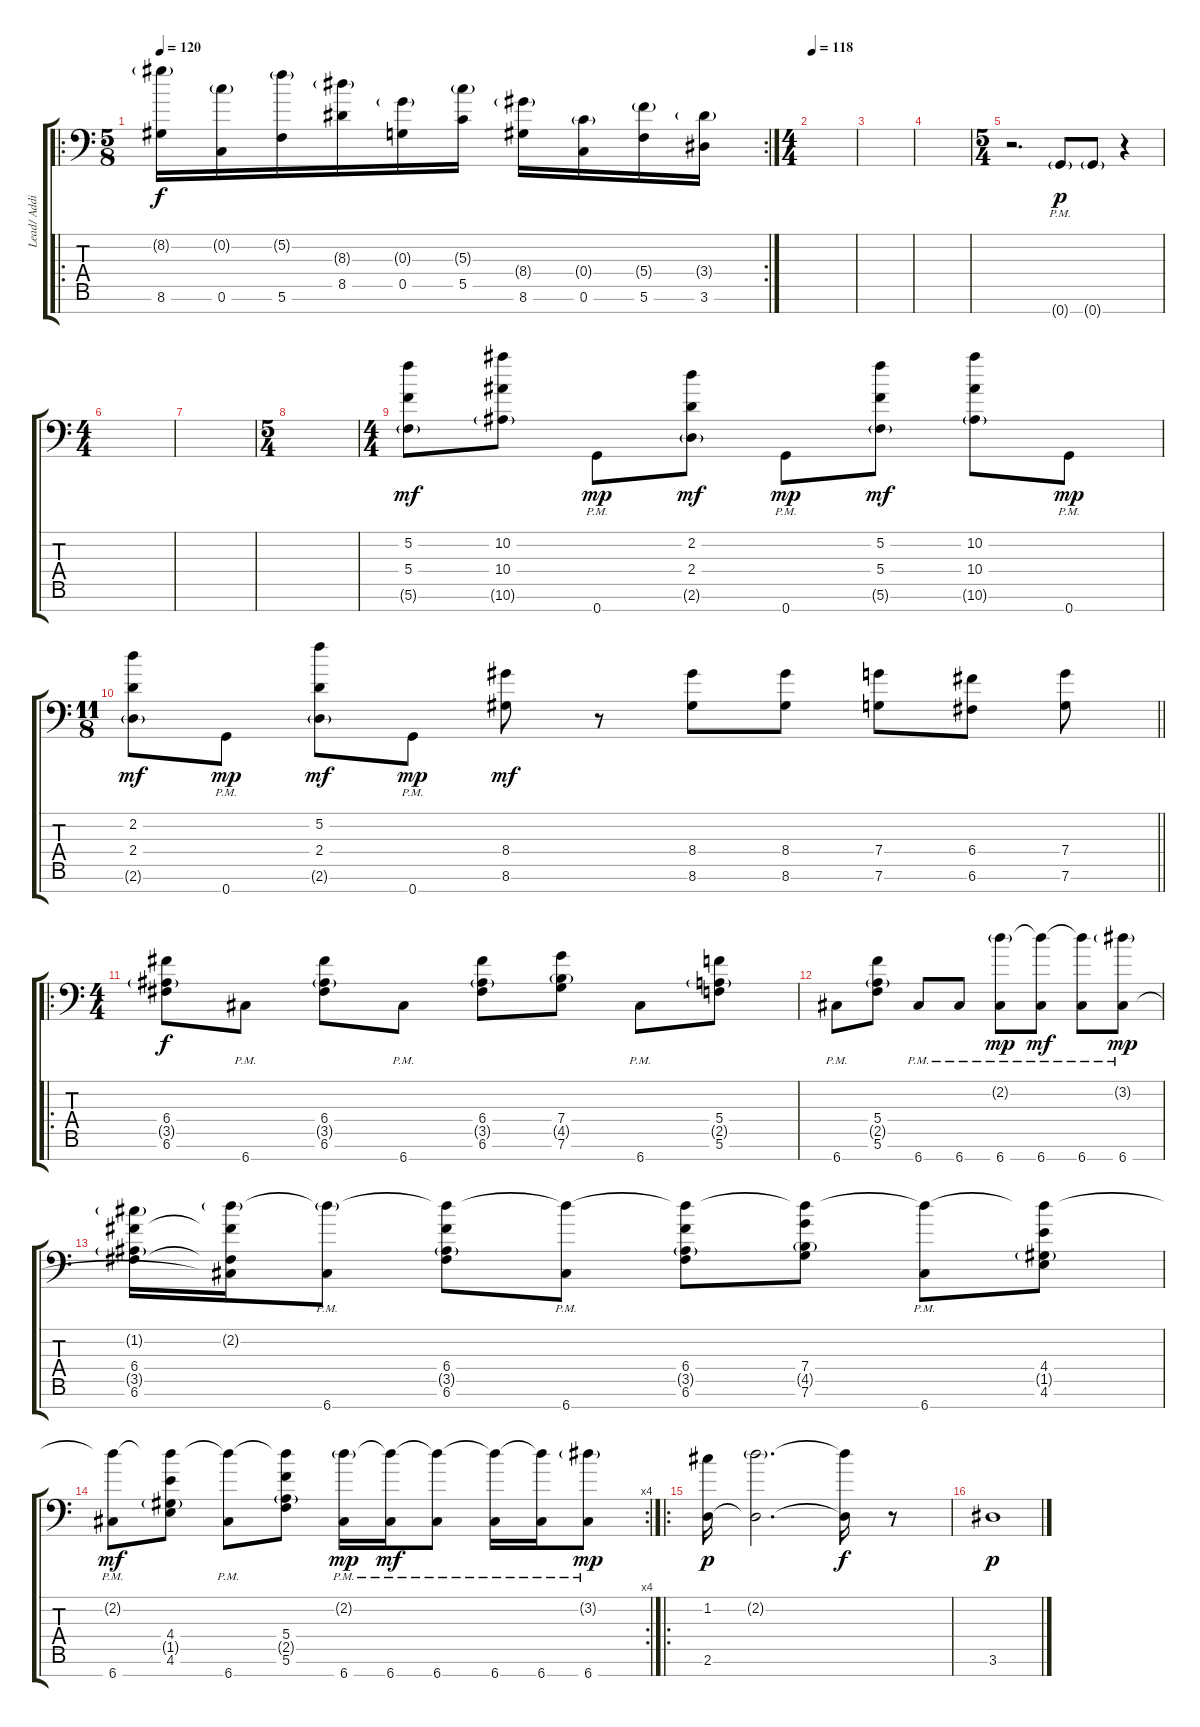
\track ("Lead/ Additional" "Lead/ Addi") {instrument overdrivenguitar}
\staff {score tabs}
\tuning (E4 C4 G3 C3 G2 C2 G1) {hide}
\ro
\rc 2
\ts (5 8)
\tempo 120
\clef f4
\ks c
(8.2{g} 8.6).16{dy f} (0.2{g} 0.6).16 (5.2{g} 5.6).16 (8.3{g} 8.5).16 (0.3{g} 0.5).16 (5.3{g} 5.5).16 (8.4{g} 8.6).16 (0.4{g} 0.6).16 (5.4{g} 5.6).16 (3.4{g} 3.6).16 |
\ts (4 4)
\tempo 118
|
|
|
\ts (5 4)
r.2{d} 0.7{g pm}.8{dy p} 0.7{g}.8 r.4 |
\ts (4 4)
|
|
\ts (5 4)
|
\ts (4 4)
(5.2 5.4 5.6{g}).8{dy mf} (10.2 10.4 10.6{g}).8 0.7{pm}.8{dy mp} (2.2 2.4 2.6{g}).8{dy mf} 0.7{pm}.8{dy mp} (5.2 5.4 5.6{g}).8{dy mf} (10.2 10.4 10.6{g}).8 0.7{pm}.8{dy mp} |
\ts (11 8)
\barLineRight lightlight
(2.2 2.4 2.6{g}).8{dy mf} 0.7{pm}.8{dy mp} (5.2 2.4 2.6{g}).8{dy mf} 0.7{pm}.8{dy mp} (8.4 8.6).8{dy mf} r.8 (8.4 8.6).8 (8.4 8.6).8 (7.4 7.6).8 (6.4 6.6).8 (7.4 7.6).8 |
\ro
\ts (4 4)
(6.4 3.5{g} 6.6).8{dy f} 6.7{pm}.8 (6.4 3.5{g} 6.6).8 6.7{pm}.8 (6.4 3.5{g} 6.6).8 (7.4 4.5{g} 7.6).8 6.7{pm}.8 (5.4 2.5{g} 5.6).8 |
6.7{pm}.8 (5.4 2.5{g} 5.6).8 6.7{pm}.8 6.7{pm}.8 (2.2{g} 6.7{pm}).8{dy mp} (2.2{t} 6.7{pm}).8{dy mf} (2.2{t} 6.7{pm}).8 (3.2{g} 6.7{pm}).8{dy mp} |
(1.2{g} 6.4 3.5{g} 6.6).16 (2.2{g} 6.4{t} 6.6{t} 6.7{t}).16 (2.2{g t} 6.7{pm}).8 (2.2{t} 6.4 3.5{g} 6.6).8 (2.2{t} 6.7{pm}).8 (2.2{t} 6.4 3.5{g} 6.6).8 (2.2{t} 7.4 4.5{g} 7.6).8 (2.2{t} 6.7{pm}).8 (2.2{t} 4.4 1.5{g} 4.6).8 |
\rc 4
(2.2{t} 6.7{pm}).8{dy mf} (2.2{t} 4.4 1.5{g} 4.6).8 (2.2{t} 6.7{pm}).8 (2.2{t} 5.4 2.5{g} 5.6).8 (2.2{g} 6.7{pm}).16{dy mp} (2.2{t} 6.7{pm}).16{dy mf} (2.2{t} 6.7{pm}).8 (2.2{t} 6.7{pm}).16 (2.2{t} 6.7{pm}).16 (3.2{g} 6.7{pm}).8{dy mp} |
\ro
(1.2 2.6).16{dy p} (2.2{g} 2.6{t}).2{d} (2.2{t} 2.6{t}).16{dy f} r.8 |
3.6.1{dy p}
